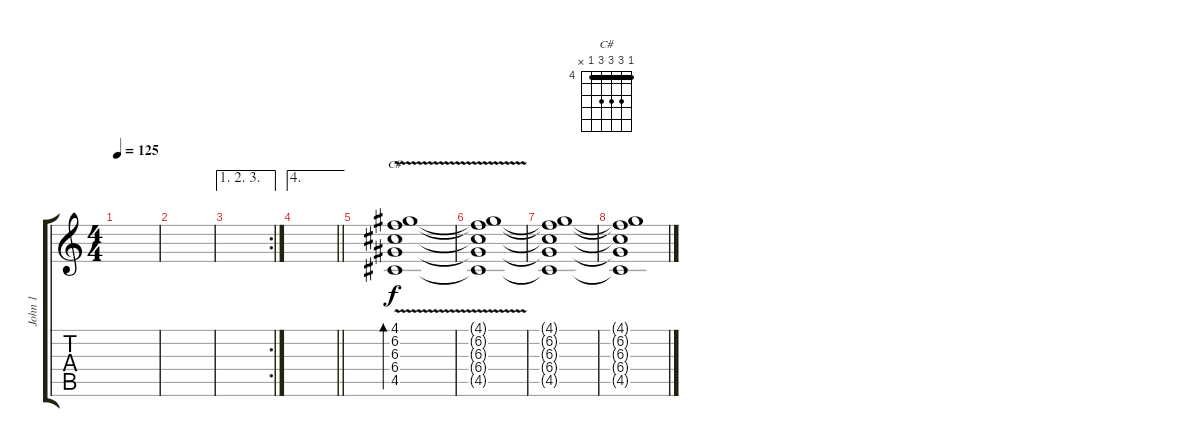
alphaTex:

\track ("John 1" "John 1") {instrument overdrivenguitar}
\staff {score tabs}
\tuning (E4 B3 G3 D3 A2 E2) {hide}
\chord ("C#" 4 6 6 6 4 x) {firstfret 4 barre 4}
\ts (4 4)
\tempo 125
\clef g2
\ks c
|
|
\ae (1 2 3)
\rc 2
|
\ae 4
\barLineRight lightlight
|
(4.1{v} 6.2{v} 6.3{v} 6.4{v} 4.5{v}).1{bd 240 ch "C#"} |
(4.1{t} 6.2{t} 6.3{t} 6.4{t} 4.5{t}).1 |
(4.1{t} 6.2{t} 6.3{t} 6.4{t} 4.5{t}).1 |
(4.1{t} 6.2{t} 6.3{t} 6.4{t} 4.5{t}).1
